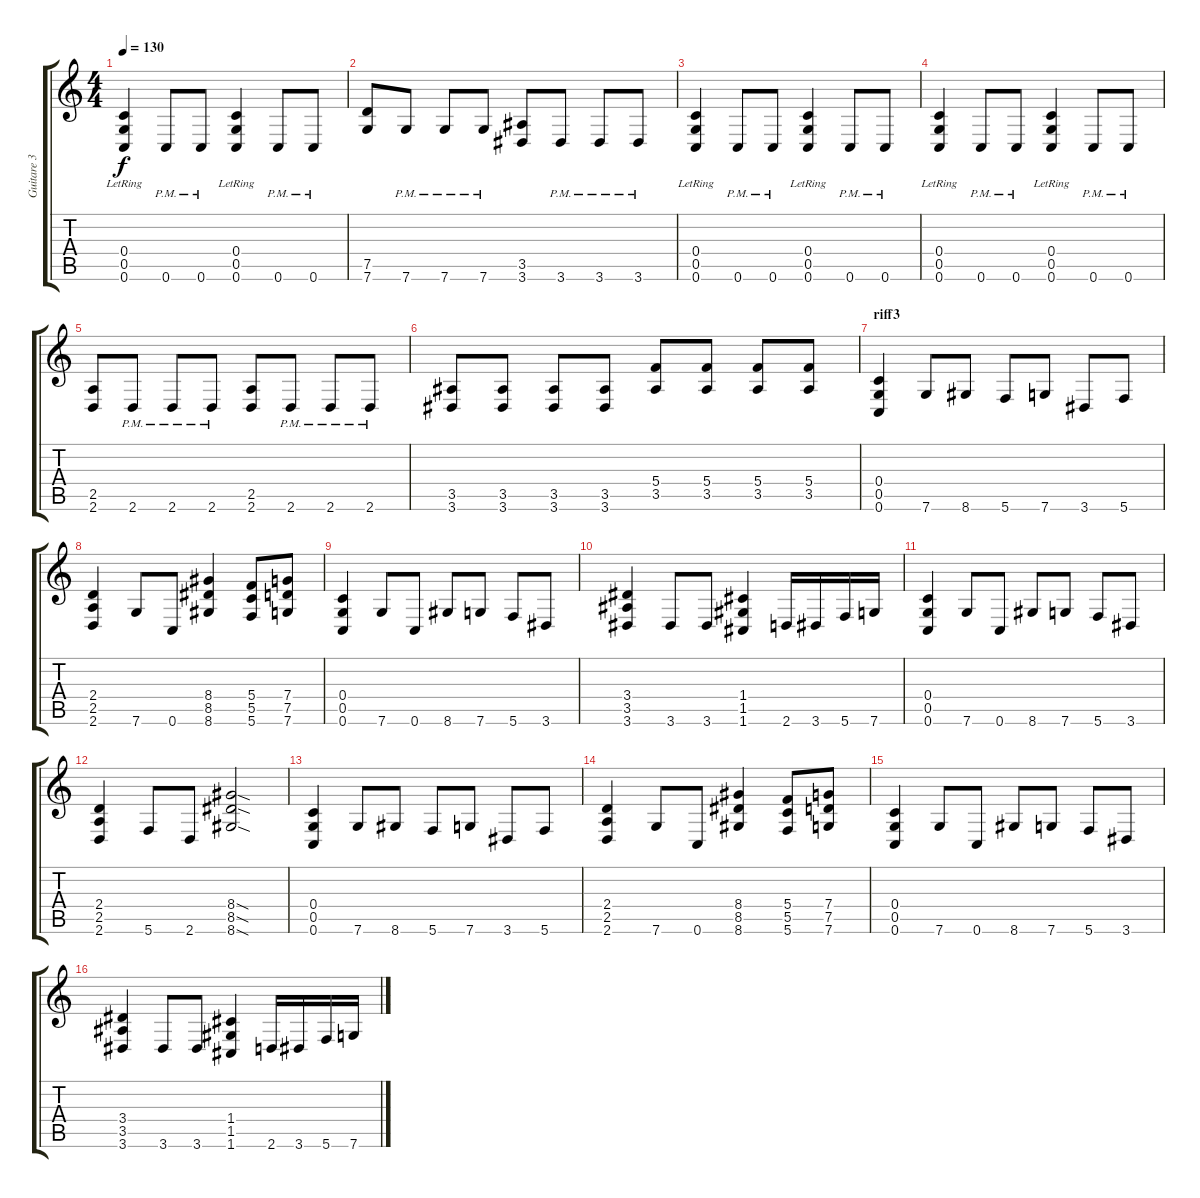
\track ("Guitare 3" "Guitare 3") {instrument distortionguitar}
\staff {score tabs}
\tuning (D4 A3 F3 C3 G2 C2) {hide}
\ts (4 4)
\tempo 130
\clef g2
\ks c
(0.4{lr} 0.5{lr} 0.6{lr}).4{dy f} 0.6{pm}.8 0.6{pm}.8 (0.4{lr} 0.5{lr} 0.6{lr}).4 0.6{pm}.8 0.6{pm}.8 |
(7.5 7.6).8 7.6{pm}.8 7.6{pm}.8 7.6{pm}.8 (3.5 3.6).8 3.6{pm}.8 3.6{pm}.8 3.6{pm}.8 |
(0.4{lr} 0.5{lr} 0.6{lr}).4 0.6{pm}.8 0.6{pm}.8 (0.4{lr} 0.5{lr} 0.6{lr}).4 0.6{pm}.8 0.6{pm}.8 |
(0.4{lr} 0.5{lr} 0.6{lr}).4 0.6{pm}.8 0.6{pm}.8 (0.4{lr} 0.5{lr} 0.6{lr}).4 0.6{pm}.8 0.6{pm}.8 |
(2.5 2.6).8 2.6{pm}.8 2.6{pm}.8 2.6{pm}.8 (2.5 2.6).8 2.6{pm}.8 2.6{pm}.8 2.6{pm}.8 |
(3.5 3.6).8 (3.5 3.6).8 (3.5 3.6).8 (3.5 3.6).8 (5.4 3.5).8 (5.4 3.5).8 (5.4 3.5).8 (5.4 3.5).8 |
\section ("" "riff3")
(0.4 0.5 0.6).4 7.6.8 8.6.8 5.6.8 7.6.8 3.6.8 5.6.8 |
(2.4 2.5 2.6).4 7.6.8 0.6.8 (8.4 8.5 8.6).4 (5.4 5.5 5.6).8 (7.4 7.5 7.6).8 |
(0.4 0.5 0.6).4 7.6.8 0.6.8 8.6.8 7.6.8 5.6.8 3.6.8 |
(3.4 3.5 3.6).4 3.6.8 3.6.8 (1.4 1.5 1.6).4 2.6.16 3.6.16 5.6.16 7.6.16 |
(0.4 0.5 0.6).4 7.6.8 0.6.8 8.6.8 7.6.8 5.6.8 3.6.8 |
(2.4 2.5 2.6).4 5.6.8 2.6.8 (8.4{sod} 8.5{sod} 8.6{sod}).2 |
(0.4 0.5 0.6).4 7.6.8 8.6.8 5.6.8 7.6.8 3.6.8 5.6.8 |
(2.4 2.5 2.6).4 7.6.8 0.6.8 (8.4 8.5 8.6).4 (5.4 5.5 5.6).8 (7.4 7.5 7.6).8 |
(0.4 0.5 0.6).4 7.6.8 0.6.8 8.6.8 7.6.8 5.6.8 3.6.8 |
(3.4 3.5 3.6).4 3.6.8 3.6.8 (1.4 1.5 1.6).4 2.6.16 3.6.16 5.6.16 7.6.16
